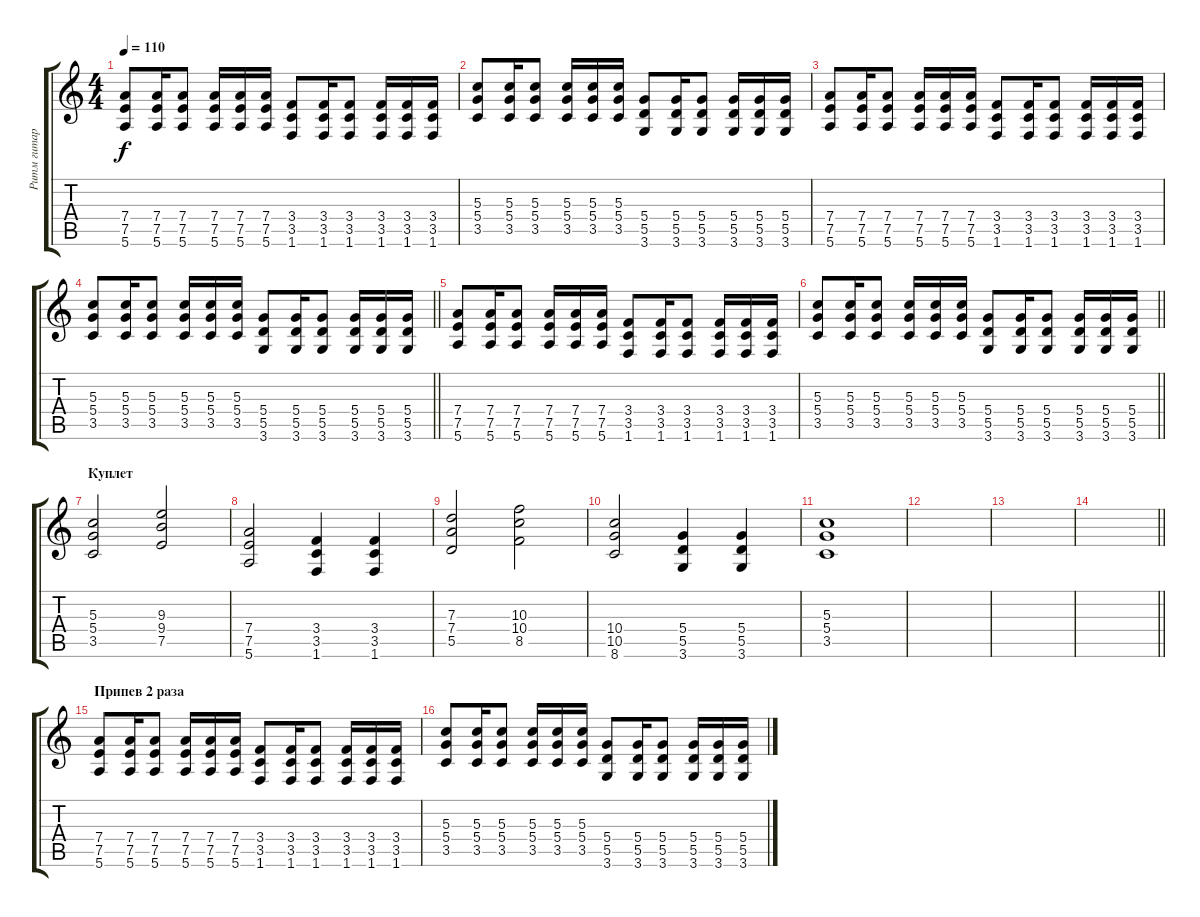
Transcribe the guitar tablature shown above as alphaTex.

\track ("Ритм гитара" "Ритм гитар") {instrument distortionguitar}
\staff {score tabs}
\tuning (E4 B3 G3 D3 A2 E2) {hide}
\ts (4 4)
\tempo 110
\clef g2
\ks c
(7.4 7.5 5.6).8{dy f} (7.4 7.5 5.6).16 (7.4 7.5 5.6).8 (7.4 7.5 5.6).16 (7.4 7.5 5.6).16 (7.4 7.5 5.6).16 (3.4 3.5 1.6).8 (3.4 3.5 1.6).16 (3.4 3.5 1.6).8 (3.4 3.5 1.6).16 (3.4 3.5 1.6).16 (3.4 3.5 1.6).16 |
(5.3 5.4 3.5).8 (5.3 5.4 3.5).16 (5.3 5.4 3.5).8 (5.3 5.4 3.5).16 (5.3 5.4 3.5).16 (5.3 5.4 3.5).16 (5.4 5.5 3.6).8 (5.4 5.5 3.6).16 (5.4 5.5 3.6).8 (5.4 5.5 3.6).16 (5.4 5.5 3.6).16 (5.4 5.5 3.6).16 |
(7.4 7.5 5.6).8 (7.4 7.5 5.6).16 (7.4 7.5 5.6).8 (7.4 7.5 5.6).16 (7.4 7.5 5.6).16 (7.4 7.5 5.6).16 (3.4 3.5 1.6).8 (3.4 3.5 1.6).16 (3.4 3.5 1.6).8 (3.4 3.5 1.6).16 (3.4 3.5 1.6).16 (3.4 3.5 1.6).16 |
\barLineRight lightlight
(5.3 5.4 3.5).8 (5.3 5.4 3.5).16 (5.3 5.4 3.5).8 (5.3 5.4 3.5).16 (5.3 5.4 3.5).16 (5.3 5.4 3.5).16 (5.4 5.5 3.6).8 (5.4 5.5 3.6).16 (5.4 5.5 3.6).8 (5.4 5.5 3.6).16 (5.4 5.5 3.6).16 (5.4 5.5 3.6).16 |
(7.4 7.5 5.6).8 (7.4 7.5 5.6).16 (7.4 7.5 5.6).8 (7.4 7.5 5.6).16 (7.4 7.5 5.6).16 (7.4 7.5 5.6).16 (3.4 3.5 1.6).8 (3.4 3.5 1.6).16 (3.4 3.5 1.6).8 (3.4 3.5 1.6).16 (3.4 3.5 1.6).16 (3.4 3.5 1.6).16 |
\barLineRight lightlight
(5.3 5.4 3.5).8 (5.3 5.4 3.5).16 (5.3 5.4 3.5).8 (5.3 5.4 3.5).16 (5.3 5.4 3.5).16 (5.3 5.4 3.5).16 (5.4 5.5 3.6).8 (5.4 5.5 3.6).16 (5.4 5.5 3.6).8 (5.4 5.5 3.6).16 (5.4 5.5 3.6).16 (5.4 5.5 3.6).16 |
\section ("" "Куплет")
(5.3 5.4 3.5).2 (9.3 9.4 7.5).2 |
(7.4 7.5 5.6).2 (3.4 3.5 1.6).4 (3.4 3.5 1.6).4 |
(7.3 7.4 5.5).2 (10.3 10.4 8.5).2 |
(10.4 10.5 8.6).2 (5.4 5.5 3.6).4 (5.4 5.5 3.6).4 |
(5.3 5.4 3.5).1 |
|
|
\barLineRight lightlight
|
\section ("" "Припев 2 раза")
(7.4 7.5 5.6).8 (7.4 7.5 5.6).16 (7.4 7.5 5.6).8 (7.4 7.5 5.6).16 (7.4 7.5 5.6).16 (7.4 7.5 5.6).16 (3.4 3.5 1.6).8 (3.4 3.5 1.6).16 (3.4 3.5 1.6).8 (3.4 3.5 1.6).16 (3.4 3.5 1.6).16 (3.4 3.5 1.6).16 |
(5.3 5.4 3.5).8 (5.3 5.4 3.5).16 (5.3 5.4 3.5).8 (5.3 5.4 3.5).16 (5.3 5.4 3.5).16 (5.3 5.4 3.5).16 (5.4 5.5 3.6).8 (5.4 5.5 3.6).16 (5.4 5.5 3.6).8 (5.4 5.5 3.6).16 (5.4 5.5 3.6).16 (5.4 5.5 3.6).16
